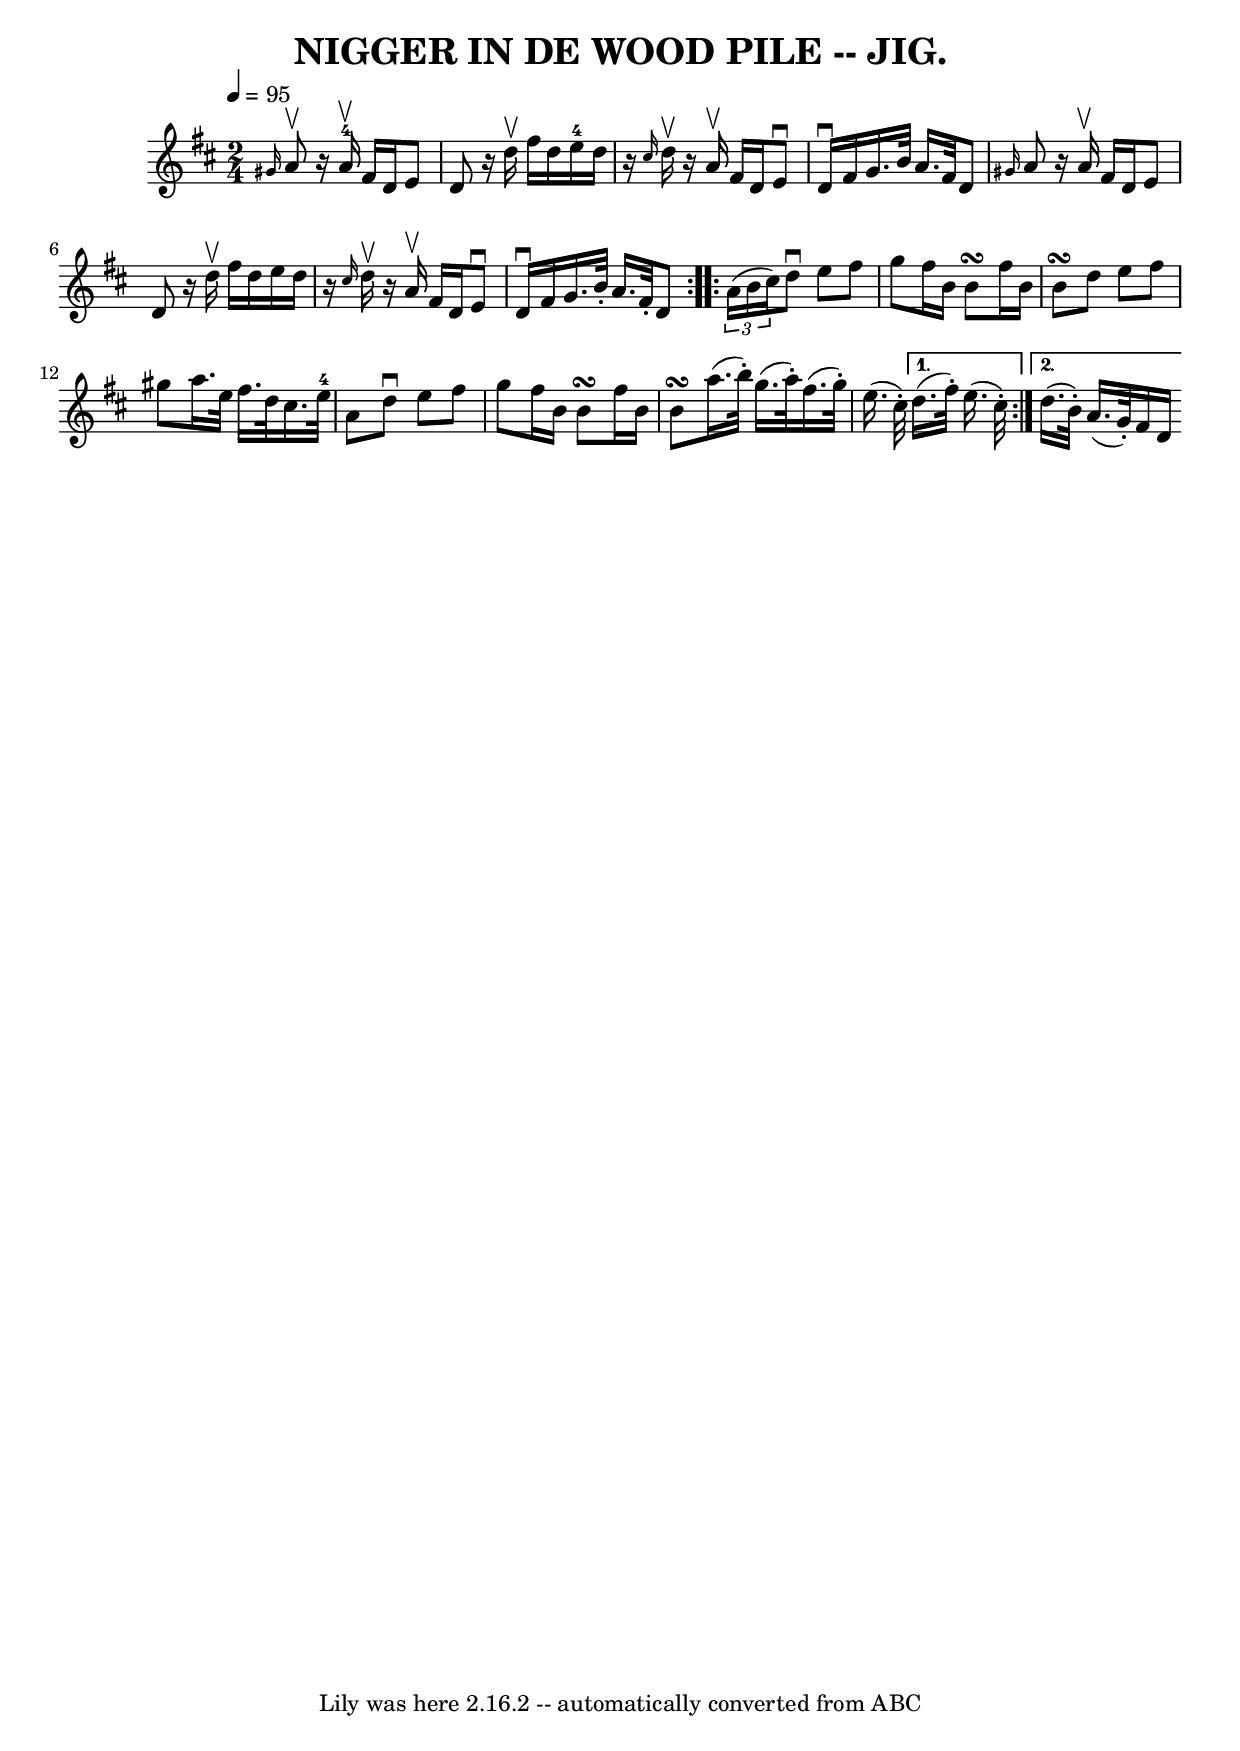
\version "2.16.2"
\include "Mammoth.ily"
\header {
  %% book = "Coles pg 82.2"
 crossRefNumber = "1"
 footnotes = ""
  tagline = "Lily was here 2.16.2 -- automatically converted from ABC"
  title = "NIGGER IN DE WOOD PILE -- JIG."

}
voicedefault =  {



  \repeat volta 2 {

    \time 2/4 \tempo  4=95
    
    \key d \major
    \grace { gis'16   	   } a'8^\upbow  |
    r16 a'16-4^\upbow fis'16 d'16 e'8 d'8  |
    r16 d''16^\upbow   
 fis''16 d''16 e''16-4 d''16    r16 \grace { cis''16   					      } d''16^\upbow  |
    r16 a'16^\upbow fis'16 d'16 e'8^\downbow d'16^\downbow fis'16  |
 g'16. b'32 a'16. fis'32 d'8  
    \grace { gis'16   	   } a'8   |
    r16 a'16^\upbow fis'16 d'16 e'8 d'8   |
    r16 d''16^\upbow fis''16 d''16 e''16    
 d''16    r16 \grace { cis''16   			} d''16^\upbow  |
    r16 a'16^\upbow fis'16 d'16 e'8^\downbow d'16^\downbow fis'16  |
    
 g'16. b'32-. a'16. fis'32-. d'8  
  }     
  \repeat volta 2 {
    
    \times 2/3 { a'16 (b'16 cis''16)  	       }  |
 d''8^\downbow e''8 fis''8 g''8   |
 fis''16 b'16 b'8\turn fis''16 b'16 b'8\turn   |
 d''8 e''8 fis''8 gis''8  |
 a''16. e''32 fis''16. d''32 cis''16. e''32-4 a'8   |
     |
 d''8^\downbow e''8 fis''8 g''8  |
 fis''16 b'16 b'8\turn fis''16 b'16 b'8\turn   |
 a''16. (b''32-.)   
 g''16. (a''32-.) fis''16. (g''32-.) e''16. (cis''32-.)   

  } \alternative{{ d''16. (fis''32-.) e''16. (cis''32-.) 
		 } {    		 d''16. (b'32-.) a'16. (g'32-.) fis'16 d'16  \bar " |."   
		 }
	       }

}

\score{
  <<

    \context Staff="default"
    {
      \voicedefault 
      
    }

  >>
  \layout {
    
  }
  \midi {
  }

}
